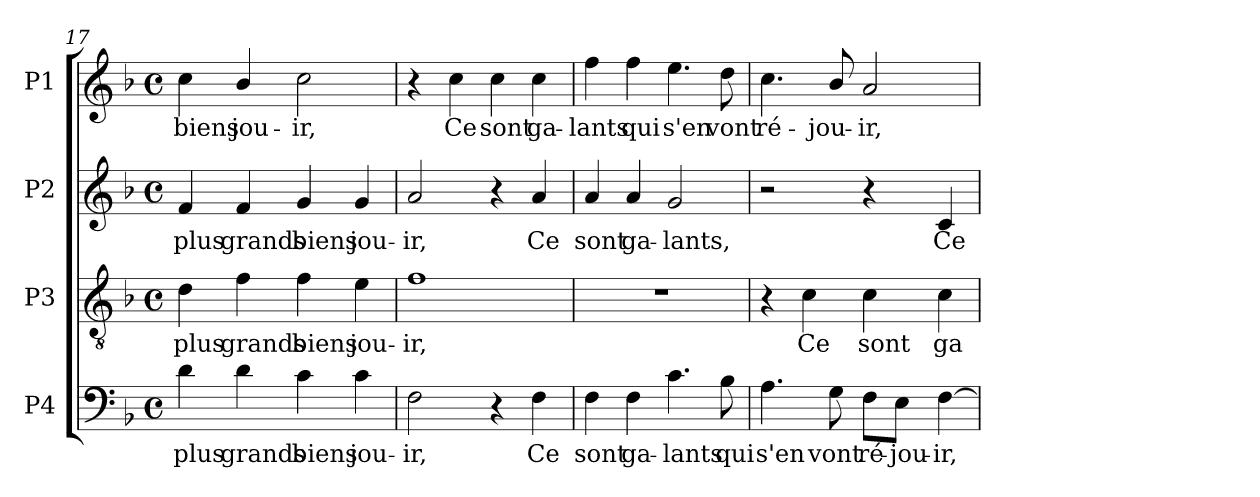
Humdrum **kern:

**kern	**text	**kern	**text	**kern	**text	**kern	**text
*part4	*part4	*part3	*part3	*part2	*part2	*part1	*part1
*staff4	*staff4	*staff3	*staff3	*staff2	*staff2	*staff1	*staff1
*I"P4	*	*I"P3	*	*I"P2	*	*I"P1	*
*clefF4	*	*clefGv2	*	*clefG2	*	*clefG2	*
*	*	*ITrd7c12	*	*	*	*	*
*k[b-]	*	*k[b-]	*	*k[b-]	*	*k[b-]	*
*F:	*	*F:	*	*F:	*	*F:	*
*M4/4	*	*M4/4	*	*M4/4	*	*M4/4	*
*met(c)	*	*met(c)	*	*met(c)	*	*met(c)	*
=17	=17	=17	=17	=17	=17	=17	=17
!	!LO:LY:b:color=#000000	!	!	!	!	!	!
!	!	!	!LO:LY:b:color=#000000	!	!	!	!
!	!	!	!	!	!LO:LY:b:color=#000000	!	!
!	!	!	!	!	!	!	!LO:LY:b:color=#000000
4di\	plus	4Di\	plus	4fi/	plus	4cci\	biens
!	!LO:LY:b:color=#000000	!	!	!	!	!	!
!	!	!	!LO:LY:b:color=#000000	!	!	!	!
!	!	!	!	!	!LO:LY:b:color=#000000	!	!
!	!	!	!	!	!	!	!LO:LY:b:color=#000000
4di\	grands	4Fi\	grands	4fi/	grands	4b-i/	jou-
!	!LO:LY:b:color=#000000	!	!	!	!	!	!
!	!	!	!LO:LY:b:color=#000000	!	!	!	!
!	!	!	!	!	!LO:LY:b:color=#000000	!	!
!	!	!	!	!	!	!	!LO:LY:b:color=#000000
4ci\	biens	4Fi\	biens	4gi/	biens	2cci\	-ir,
!	!LO:LY:b:color=#000000	!	!	!	!	!	!
!	!	!	!LO:LY:b:color=#000000	!	!	!	!
!	!	!	!	!	!LO:LY:b:color=#000000	!	!
4ci\	jou-	4Ei\	jou-	4gi/	jou-	.	.
=18	=18	=18	=18	=18	=18	=18	=18
!	!LO:LY:b:color=#000000	!	!	!	!	!	!
!	!	!	!LO:LY:b:color=#000000	!	!	!	!
!	!	!	!	!	!LO:LY:b:color=#000000	!	!
2Fi\	-ir,	1Fi	-ir,	2ai/	-ir,	4r	.
!	!	!	!	!	!	!	!LO:LY:b:color=#000000
.	.	.	.	.	.	4cci\	Ce
!	!	!	!	!	!	!	!LO:LY:b:color=#000000
4r	.	.	.	4r	.	4cci\	sont
!	!LO:LY:b:color=#000000	!	!	!	!	!	!
!	!	!	!	!	!LO:LY:b:color=#000000	!	!
!	!	!	!	!	!	!	!LO:LY:b:color=#000000
4Fi\	Ce	.	.	4ai/	Ce	4cci\	ga-
=19	=19	=19	=19	=19	=19	=19	=19
!	!LO:LY:b:color=#000000	!	!	!	!	!	!
!	!	!	!	!	!LO:LY:b:color=#000000	!	!
!	!	!	!	!	!	!	!LO:LY:b:color=#000000
4Fi\	sont	1r	.	4ai/	sont	4ffi\	-lants
!	!LO:LY:b:color=#000000	!	!	!	!	!	!
!	!	!	!	!	!LO:LY:b:color=#000000	!	!
!	!	!	!	!	!	!	!LO:LY:b:color=#000000
4Fi\	ga-	.	.	4ai/	ga-	4ffi\	qui
!	!LO:LY:b:color=#000000	!	!	!	!	!	!
!	!	!	!	!	!LO:LY:b:color=#000000	!	!
!	!	!	!	!	!	!	!LO:LY:b:color=#000000
4.ci\	-lants	.	.	2gi/	-lants,	4.eei\	s'en
!	!LO:LY:b:color=#000000	!	!	!	!	!	!
!	!	!	!	!	!	!	!LO:LY:b:color=#000000
8B-i\	qui	.	.	.	.	8ddi\	vont
!!LO:LB:g=z
=20	=20	=20	=20	=20	=20	=20	=20
!	!LO:LY:b:color=#000000	!	!	!	!	!	!
!	!	!	!	!	!	!	!LO:LY:b:color=#000000
4.Ai\	s'en	4r	.	2r	.	4.cci\	ré-
!	!	!	!LO:LY:b:color=#000000	!	!	!	!
.	.	4Ci\	Ce	.	.	.	.
!	!LO:LY:b:color=#000000	!	!	!	!	!	!
!	!	!	!	!	!	!	!LO:LY:b:color=#000000
8Gi\	vont	.	.	.	.	8b-i/	-jou-
!	!LO:LY:b:color=#000000	!	!	!	!	!	!
!	!	!	!LO:LY:b:color=#000000	!	!	!	!
!	!	!	!	!	!	!	!LO:LY:b:color=#000000
8Fi\L	ré-	4Ci\	sont	4r	.	2ai/	-ir,
!	!LO:LY:b:color=#000000	!	!	!	!	!	!
8Ei\J	-jou-	.	.	.	.	.	.
!	!LO:LY:b:color=#000000	!	!	!	!	!	!
!	!	!	!LO:LY:b:color=#000000	!	!	!	!
!	!	!	!	!	!LO:LY:b:color=#000000	!	!
[4Fi\	-ir,	4Ci\	ga-	4ci/	Ce	.	.
=	=	=	=	=	=	=	=
*-	*-	*-	*-	*-	*-	*-	*-
